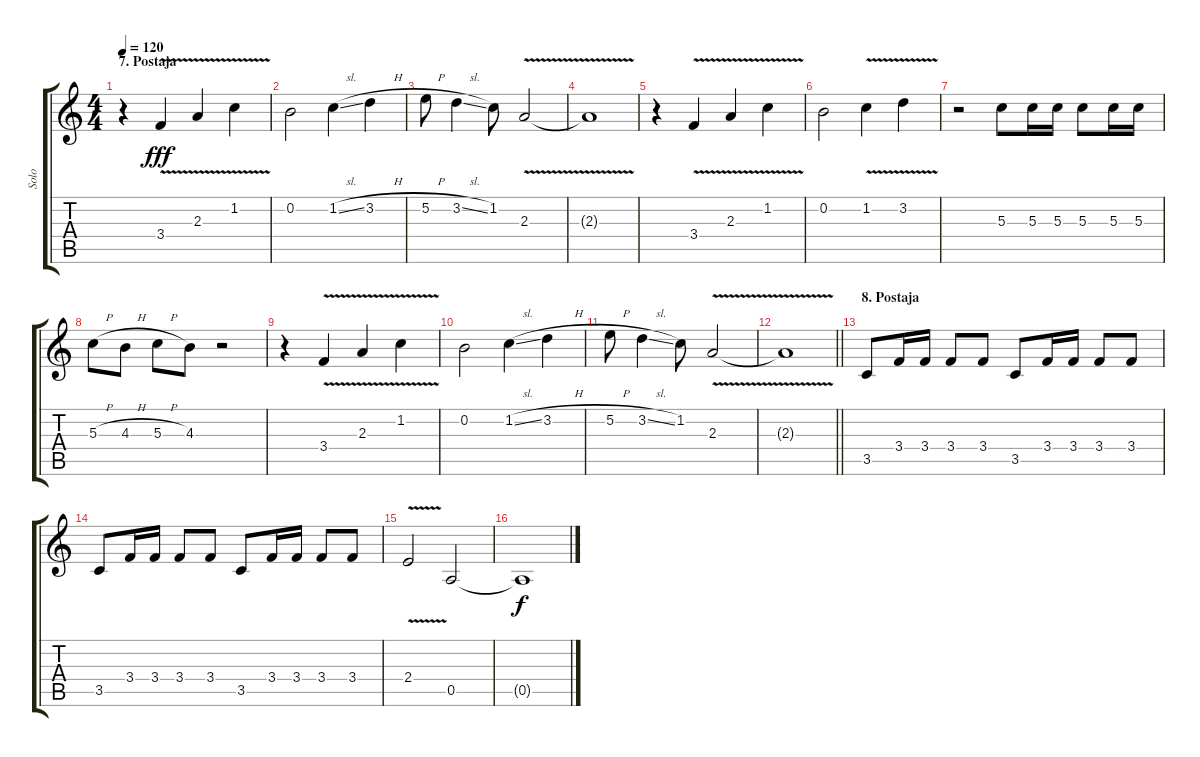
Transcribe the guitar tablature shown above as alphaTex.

\track ("Solo" "Solo") {instrument electricguitarclean}
\staff {score tabs}
\tuning (E4 B3 G3 D3 A2 E2) {hide}
\ts (4 4)
\section ("" "7. Postaja")
\tempo 120
\clef g2
\ks c
r.4{dy fff} 3.4{v}.4 2.3{v}.4 1.2{v}.4 |
0.2.2 1.2{sl}.4 3.2{h}.4 |
5.2{h}.8 3.2{sl}.4 1.2.8 2.3{v}.2 |
2.3{t}.1 |
r.4 3.4{v}.4 2.3{v}.4 1.2{v}.4 |
0.2.2 1.2{v}.4 3.2{v}.4 |
r.2 5.3.8 5.3.16 5.3.16 5.3.8 5.3.16 5.3.16 |
5.3{h}.8 4.3{h}.8 5.3{h}.8 4.3.8 r.2 |
r.4 3.4{v}.4 2.3{v}.4 1.2{v}.4 |
0.2.2 1.2{sl}.4 3.2{h}.4 |
5.2{h}.8 3.2{sl}.4 1.2.8 2.3{v}.2 |
\barLineRight lightlight
2.3{t}.1 |
\section ("" "8. Postaja")
3.5.8 3.4.16 3.4.16 3.4.8 3.4.8 3.5.8 3.4.16 3.4.16 3.4.8 3.4.8 |
3.5.8 3.4.16 3.4.16 3.4.8 3.4.8 3.5.8 3.4.16 3.4.16 3.4.8 3.4.8 |
2.4{v}.2 0.5.2 |
0.5{t}.1{dy f}
